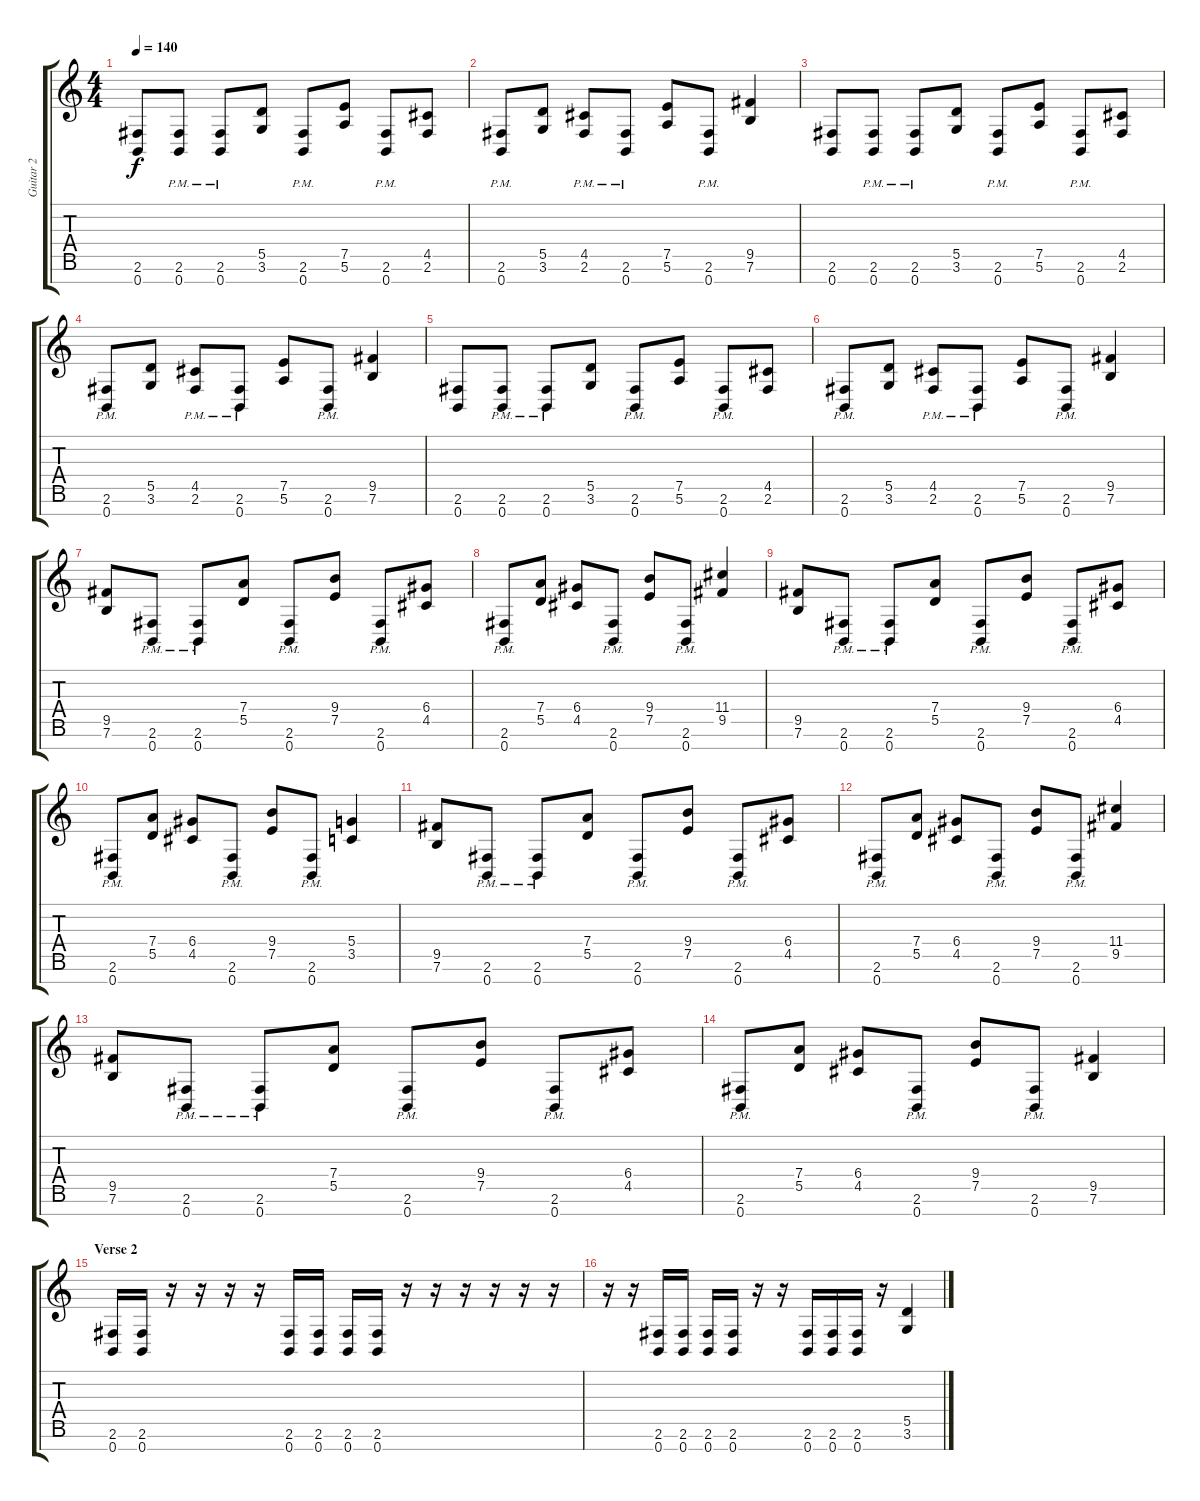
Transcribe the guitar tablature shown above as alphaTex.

\track ("Guitar 2" "Guitar 2") {instrument distortionguitar}
\staff {score tabs}
\tuning (E4 B3 G3 D3 A2 E2 B1) {hide}
\ts (4 4)
\tempo 140
\clef g2
\ks c
(2.6 0.7).8{dy f} (2.6{pm} 0.7{pm}).8 (2.6{pm} 0.7{pm}).8 (5.5 3.6).8 (2.6{pm} 0.7{pm}).8 (7.5 5.6).8 (2.6{pm} 0.7{pm}).8 (4.5 2.6).8 |
(2.6{pm} 0.7{pm}).8 (5.5 3.6).8 (4.5 2.6{pm}).8 (2.6{pm} 0.7{pm}).8 (7.5 5.6).8 (2.6{pm} 0.7{pm}).8 (9.5 7.6).4 |
(2.6 0.7).8 (2.6{pm} 0.7{pm}).8 (2.6{pm} 0.7{pm}).8 (5.5 3.6).8 (2.6{pm} 0.7{pm}).8 (7.5 5.6).8 (2.6{pm} 0.7{pm}).8 (4.5 2.6).8 |
(2.6{pm} 0.7{pm}).8 (5.5 3.6).8 (4.5 2.6{pm}).8 (2.6{pm} 0.7{pm}).8 (7.5 5.6).8 (2.6{pm} 0.7{pm}).8 (9.5 7.6).4 |
(2.6 0.7).8 (2.6{pm} 0.7{pm}).8 (2.6{pm} 0.7{pm}).8 (5.5 3.6).8 (2.6{pm} 0.7{pm}).8 (7.5 5.6).8 (2.6{pm} 0.7{pm}).8 (4.5 2.6).8 |
(2.6{pm} 0.7{pm}).8 (5.5 3.6).8 (4.5 2.6{pm}).8 (2.6{pm} 0.7{pm}).8 (7.5 5.6).8 (2.6{pm} 0.7{pm}).8 (9.5 7.6).4 |
(9.5 7.6).8 (2.6{pm} 0.7{pm}).8 (2.6{pm} 0.7{pm}).8 (7.4 5.5).8 (2.6{pm} 0.7{pm}).8 (9.4 7.5).8 (2.6{pm} 0.7{pm}).8 (6.4 4.5).8 |
(2.6{pm} 0.7{pm}).8 (7.4 5.5).8 (6.4 4.5).8 (2.6{pm} 0.7{pm}).8 (9.4 7.5).8 (2.6{pm} 0.7{pm}).8 (11.4 9.5).4 |
(9.5 7.6).8 (2.6{pm} 0.7{pm}).8 (2.6{pm} 0.7{pm}).8 (7.4 5.5).8 (2.6{pm} 0.7{pm}).8 (9.4 7.5).8 (2.6{pm} 0.7{pm}).8 (6.4 4.5).8 |
(2.6{pm} 0.7{pm}).8 (7.4 5.5).8 (6.4 4.5).8 (2.6{pm} 0.7{pm}).8 (9.4 7.5).8 (2.6{pm} 0.7{pm}).8 (5.4 3.5).4 |
(9.5 7.6).8 (2.6{pm} 0.7{pm}).8 (2.6{pm} 0.7{pm}).8 (7.4 5.5).8 (2.6{pm} 0.7{pm}).8 (9.4 7.5).8 (2.6{pm} 0.7{pm}).8 (6.4 4.5).8 |
(2.6{pm} 0.7{pm}).8 (7.4 5.5).8 (6.4 4.5).8 (2.6{pm} 0.7{pm}).8 (9.4 7.5).8 (2.6{pm} 0.7{pm}).8 (11.4 9.5).4 |
(9.5 7.6).8 (2.6{pm} 0.7{pm}).8 (2.6{pm} 0.7{pm}).8 (7.4 5.5).8 (2.6{pm} 0.7{pm}).8 (9.4 7.5).8 (2.6{pm} 0.7{pm}).8 (6.4 4.5).8 |
(2.6{pm} 0.7{pm}).8 (7.4 5.5).8 (6.4 4.5).8 (2.6{pm} 0.7{pm}).8 (9.4 7.5).8 (2.6{pm} 0.7{pm}).8 (9.5 7.6).4 |
\section ("" "Verse 2")
(2.6 0.7).16 (2.6 0.7).16 r.16 r.16 r.16 r.16 (2.6 0.7).16 (2.6 0.7).16 (2.6 0.7).16 (2.6 0.7).16 r.16 r.16 r.16 r.16 r.16 r.16 |
r.16 r.16 (2.6 0.7).16 (2.6 0.7).16 (2.6 0.7).16 (2.6 0.7).16 r.16 r.16 (2.6 0.7).16 (2.6 0.7).16 (2.6 0.7).16 r.16 (5.5 3.6).4
